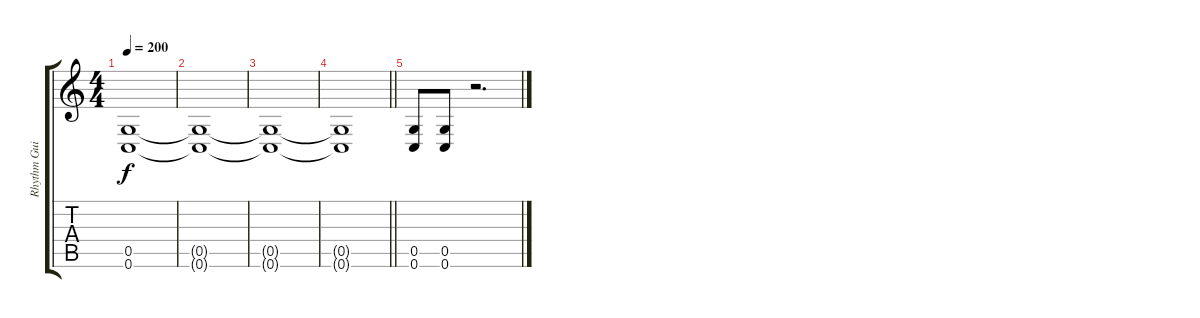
\track ("Rhythm Guitar" "Rhythm Gui") {instrument distortionguitar}
\staff {score tabs}
\tuning (D4 A3 F3 C3 G2 C2) {hide}
\ts (4 4)
\tempo 200
\clef g2
\ks c
(0.5 0.6).1{dy f} |
(0.5{t} 0.6{t}).1 |
(0.5{t} 0.6{t}).1 |
\barLineRight lightlight
(0.5{t} 0.6{t}).1 |
(0.5 0.6).8 (0.5 0.6).8 r.2{d}
